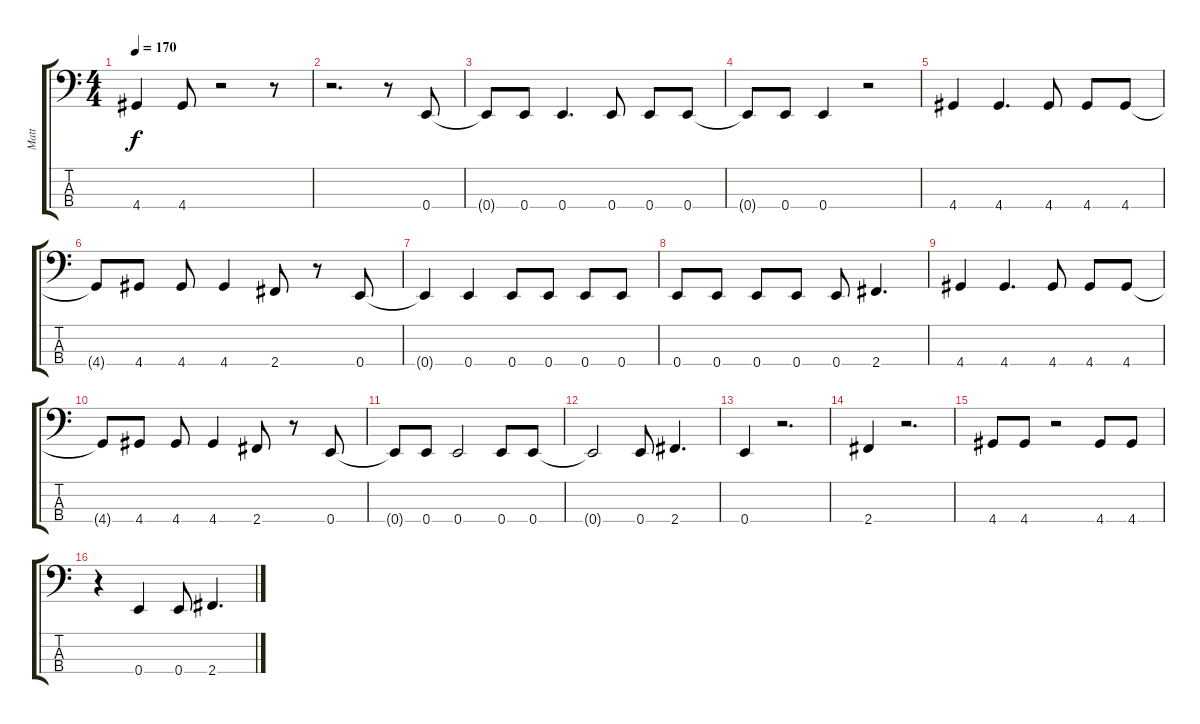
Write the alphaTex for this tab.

\track ("Matt" "Matt") {instrument electricbassfinger}
\staff {score tabs}
\tuning (G2 D2 A1 E1) {hide}
\ts (4 4)
\tempo 170
\clef f4
\ks c
4.4.4{dy f} 4.4.8 r.2 r.8 |
r.2{d} r.8 0.4.8 |
0.4{t}.8 0.4.8 0.4.4{d} 0.4.8 0.4.8 0.4.8 |
0.4{t}.8 0.4.8 0.4.4 r.2 |
4.4.4 4.4.4{d} 4.4.8 4.4.8 4.4.8 |
4.4{t}.8 4.4.8 4.4.8 4.4.4 2.4.8 r.8 0.4.8 |
0.4{t}.4 0.4.4 0.4.8 0.4.8 0.4.8 0.4.8 |
0.4.8 0.4.8 0.4.8 0.4.8 0.4.8 2.4.4{d} |
4.4.4 4.4.4{d} 4.4.8 4.4.8 4.4.8 |
4.4{t}.8 4.4.8 4.4.8 4.4.4 2.4.8 r.8 0.4.8 |
0.4{t}.8 0.4.8 0.4.2 0.4.8 0.4.8 |
0.4{t}.2 0.4.8 2.4.4{d} |
0.4.4 r.2{d} |
2.4.4 r.2{d} |
4.4.8 4.4.8 r.2 4.4.8 4.4.8 |
r.4 0.4.4 0.4.8 2.4.4{d}
